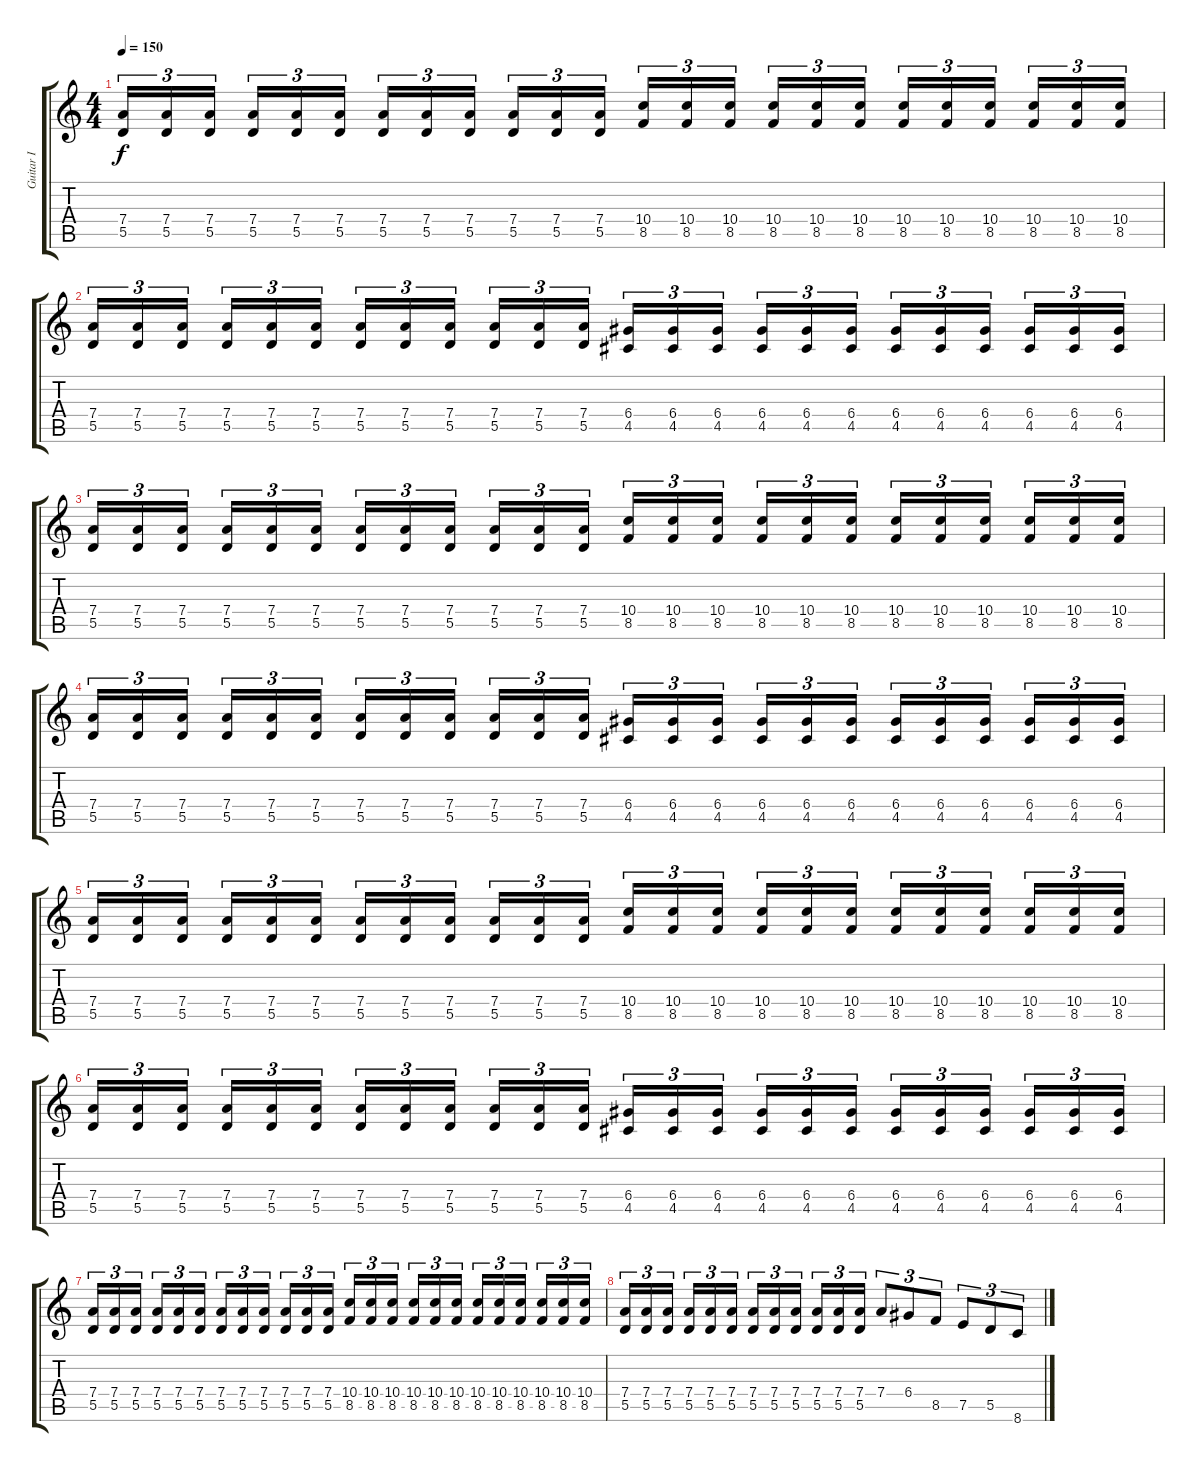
\track ("Guitar I" "Guitar I") {instrument distortionguitar}
\staff {score tabs}
\tuning (E4 B3 G3 D3 A2 E2) {hide}
\ts (4 4)
\tempo 150
\clef g2
\ks c
(7.4 5.5).16{tu (3 2) dy f} (7.4 5.5).16{tu (3 2)} (7.4 5.5).16{tu (3 2)} (7.4 5.5).16{tu (3 2)} (7.4 5.5).16{tu (3 2)} (7.4 5.5).16{tu (3 2)} (7.4 5.5).16{tu (3 2)} (7.4 5.5).16{tu (3 2)} (7.4 5.5).16{tu (3 2)} (7.4 5.5).16{tu (3 2)} (7.4 5.5).16{tu (3 2)} (7.4 5.5).16{tu (3 2)} (10.4 8.5).16{tu (3 2)} (10.4 8.5).16{tu (3 2)} (10.4 8.5).16{tu (3 2)} (10.4 8.5).16{tu (3 2)} (10.4 8.5).16{tu (3 2)} (10.4 8.5).16{tu (3 2)} (10.4 8.5).16{tu (3 2)} (10.4 8.5).16{tu (3 2)} (10.4 8.5).16{tu (3 2)} (10.4 8.5).16{tu (3 2)} (10.4 8.5).16{tu (3 2)} (10.4 8.5).16{tu (3 2)} |
(7.4 5.5).16{tu (3 2)} (7.4 5.5).16{tu (3 2)} (7.4 5.5).16{tu (3 2)} (7.4 5.5).16{tu (3 2)} (7.4 5.5).16{tu (3 2)} (7.4 5.5).16{tu (3 2)} (7.4 5.5).16{tu (3 2)} (7.4 5.5).16{tu (3 2)} (7.4 5.5).16{tu (3 2)} (7.4 5.5).16{tu (3 2)} (7.4 5.5).16{tu (3 2)} (7.4 5.5).16{tu (3 2)} (6.4 4.5).16{tu (3 2)} (6.4 4.5).16{tu (3 2)} (6.4 4.5).16{tu (3 2)} (6.4 4.5).16{tu (3 2)} (6.4 4.5).16{tu (3 2)} (6.4 4.5).16{tu (3 2)} (6.4 4.5).16{tu (3 2)} (6.4 4.5).16{tu (3 2)} (6.4 4.5).16{tu (3 2)} (6.4 4.5).16{tu (3 2)} (6.4 4.5).16{tu (3 2)} (6.4 4.5).16{tu (3 2)} |
(7.4 5.5).16{tu (3 2)} (7.4 5.5).16{tu (3 2)} (7.4 5.5).16{tu (3 2)} (7.4 5.5).16{tu (3 2)} (7.4 5.5).16{tu (3 2)} (7.4 5.5).16{tu (3 2)} (7.4 5.5).16{tu (3 2)} (7.4 5.5).16{tu (3 2)} (7.4 5.5).16{tu (3 2)} (7.4 5.5).16{tu (3 2)} (7.4 5.5).16{tu (3 2)} (7.4 5.5).16{tu (3 2)} (10.4 8.5).16{tu (3 2)} (10.4 8.5).16{tu (3 2)} (10.4 8.5).16{tu (3 2)} (10.4 8.5).16{tu (3 2)} (10.4 8.5).16{tu (3 2)} (10.4 8.5).16{tu (3 2)} (10.4 8.5).16{tu (3 2)} (10.4 8.5).16{tu (3 2)} (10.4 8.5).16{tu (3 2)} (10.4 8.5).16{tu (3 2)} (10.4 8.5).16{tu (3 2)} (10.4 8.5).16{tu (3 2)} |
(7.4 5.5).16{tu (3 2)} (7.4 5.5).16{tu (3 2)} (7.4 5.5).16{tu (3 2)} (7.4 5.5).16{tu (3 2)} (7.4 5.5).16{tu (3 2)} (7.4 5.5).16{tu (3 2)} (7.4 5.5).16{tu (3 2)} (7.4 5.5).16{tu (3 2)} (7.4 5.5).16{tu (3 2)} (7.4 5.5).16{tu (3 2)} (7.4 5.5).16{tu (3 2)} (7.4 5.5).16{tu (3 2)} (6.4 4.5).16{tu (3 2)} (6.4 4.5).16{tu (3 2)} (6.4 4.5).16{tu (3 2)} (6.4 4.5).16{tu (3 2)} (6.4 4.5).16{tu (3 2)} (6.4 4.5).16{tu (3 2)} (6.4 4.5).16{tu (3 2)} (6.4 4.5).16{tu (3 2)} (6.4 4.5).16{tu (3 2)} (6.4 4.5).16{tu (3 2)} (6.4 4.5).16{tu (3 2)} (6.4 4.5).16{tu (3 2)} |
(7.4 5.5).16{tu (3 2)} (7.4 5.5).16{tu (3 2)} (7.4 5.5).16{tu (3 2)} (7.4 5.5).16{tu (3 2)} (7.4 5.5).16{tu (3 2)} (7.4 5.5).16{tu (3 2)} (7.4 5.5).16{tu (3 2)} (7.4 5.5).16{tu (3 2)} (7.4 5.5).16{tu (3 2)} (7.4 5.5).16{tu (3 2)} (7.4 5.5).16{tu (3 2)} (7.4 5.5).16{tu (3 2)} (10.4 8.5).16{tu (3 2)} (10.4 8.5).16{tu (3 2)} (10.4 8.5).16{tu (3 2)} (10.4 8.5).16{tu (3 2)} (10.4 8.5).16{tu (3 2)} (10.4 8.5).16{tu (3 2)} (10.4 8.5).16{tu (3 2)} (10.4 8.5).16{tu (3 2)} (10.4 8.5).16{tu (3 2)} (10.4 8.5).16{tu (3 2)} (10.4 8.5).16{tu (3 2)} (10.4 8.5).16{tu (3 2)} |
(7.4 5.5).16{tu (3 2)} (7.4 5.5).16{tu (3 2)} (7.4 5.5).16{tu (3 2)} (7.4 5.5).16{tu (3 2)} (7.4 5.5).16{tu (3 2)} (7.4 5.5).16{tu (3 2)} (7.4 5.5).16{tu (3 2)} (7.4 5.5).16{tu (3 2)} (7.4 5.5).16{tu (3 2)} (7.4 5.5).16{tu (3 2)} (7.4 5.5).16{tu (3 2)} (7.4 5.5).16{tu (3 2)} (6.4 4.5).16{tu (3 2)} (6.4 4.5).16{tu (3 2)} (6.4 4.5).16{tu (3 2)} (6.4 4.5).16{tu (3 2)} (6.4 4.5).16{tu (3 2)} (6.4 4.5).16{tu (3 2)} (6.4 4.5).16{tu (3 2)} (6.4 4.5).16{tu (3 2)} (6.4 4.5).16{tu (3 2)} (6.4 4.5).16{tu (3 2)} (6.4 4.5).16{tu (3 2)} (6.4 4.5).16{tu (3 2)} |
(7.4 5.5).16{tu (3 2)} (7.4 5.5).16{tu (3 2)} (7.4 5.5).16{tu (3 2)} (7.4 5.5).16{tu (3 2)} (7.4 5.5).16{tu (3 2)} (7.4 5.5).16{tu (3 2)} (7.4 5.5).16{tu (3 2)} (7.4 5.5).16{tu (3 2)} (7.4 5.5).16{tu (3 2)} (7.4 5.5).16{tu (3 2)} (7.4 5.5).16{tu (3 2)} (7.4 5.5).16{tu (3 2)} (10.4 8.5).16{tu (3 2)} (10.4 8.5).16{tu (3 2)} (10.4 8.5).16{tu (3 2)} (10.4 8.5).16{tu (3 2)} (10.4 8.5).16{tu (3 2)} (10.4 8.5).16{tu (3 2)} (10.4 8.5).16{tu (3 2)} (10.4 8.5).16{tu (3 2)} (10.4 8.5).16{tu (3 2)} (10.4 8.5).16{tu (3 2)} (10.4 8.5).16{tu (3 2)} (10.4 8.5).16{tu (3 2)} |
(7.4 5.5).16{tu (3 2)} (7.4 5.5).16{tu (3 2)} (7.4 5.5).16{tu (3 2)} (7.4 5.5).16{tu (3 2)} (7.4 5.5).16{tu (3 2)} (7.4 5.5).16{tu (3 2)} (7.4 5.5).16{tu (3 2)} (7.4 5.5).16{tu (3 2)} (7.4 5.5).16{tu (3 2)} (7.4 5.5).16{tu (3 2)} (7.4 5.5).16{tu (3 2)} (7.4 5.5).16{tu (3 2)} 7.4.8{tu (3 2)} 6.4.8{tu (3 2)} 8.5.8{tu (3 2)} 7.5.8{tu (3 2)} 5.5.8{tu (3 2)} 8.6.8{tu (3 2)}
